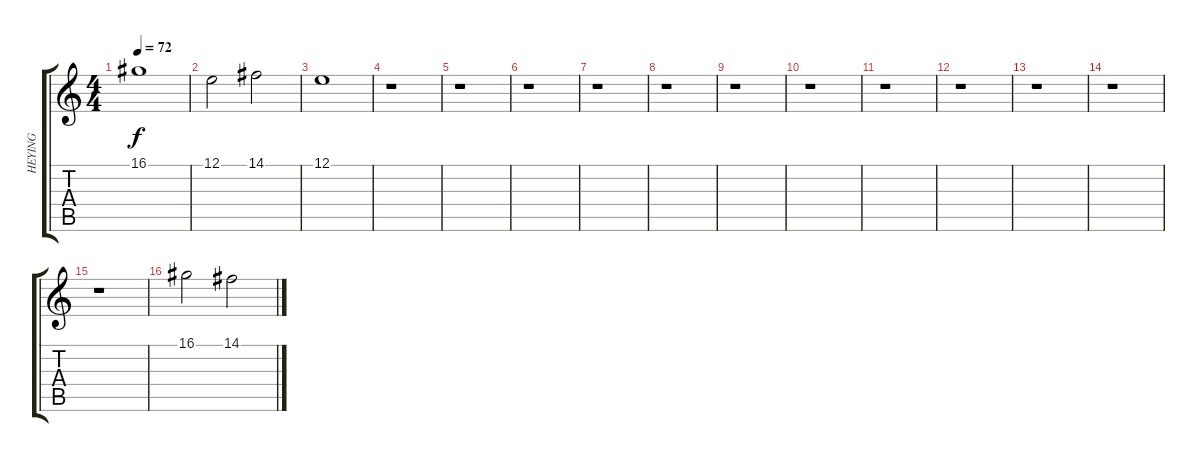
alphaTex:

\track ("HEYING" "HEYING") {instrument stringensemble1}
\staff {score tabs}
\tuning (E4 B3 G3 D3 A2 E2) {hide}
\ts (4 4)
\tempo 72
\clef g2
\ks c
16.1.1{dy f} |
12.1.2 14.1.2 |
12.1.1 |
r.1 |
r.1 |
r.1 |
r.1 |
r.1 |
r.1 |
r.1 |
r.1 |
r.1 |
r.1 |
r.1 |
r.1 |
16.1.2 14.1.2
